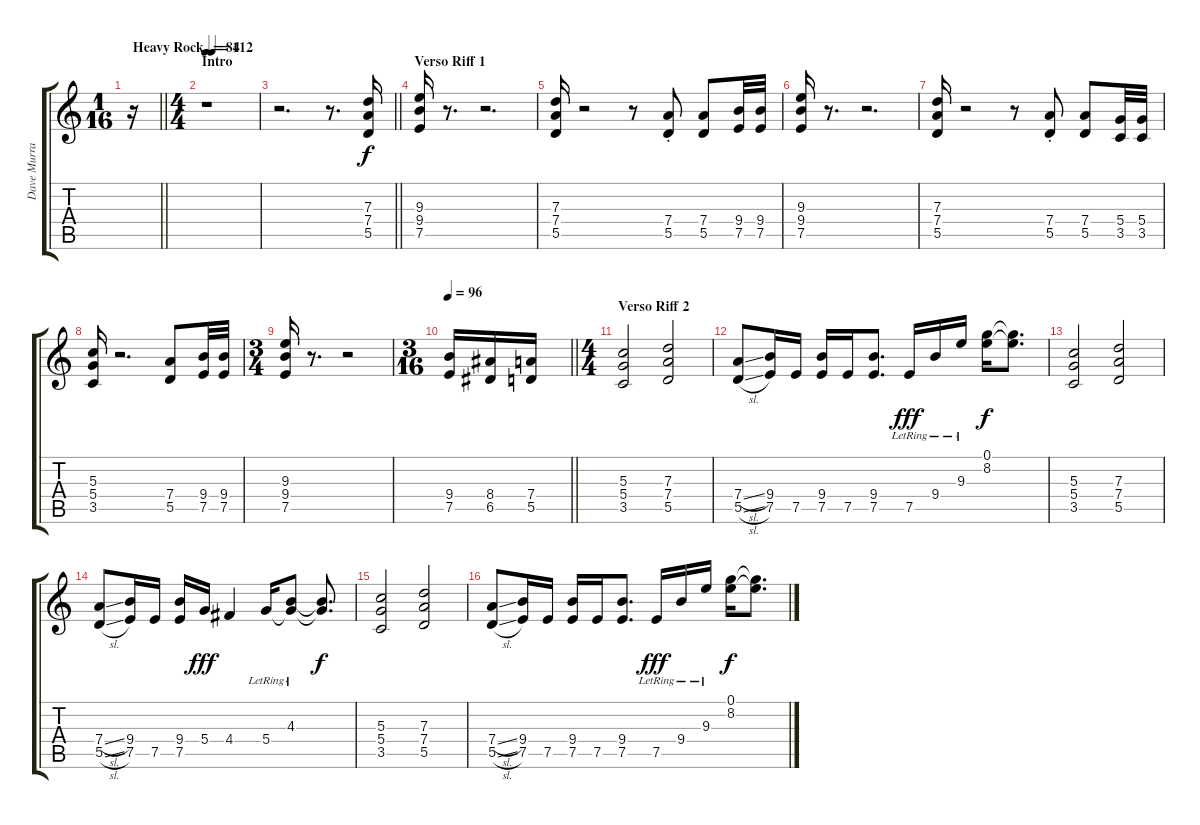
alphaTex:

\track ("Dave Murray" "Dave Murra") {instrument distortionguitar}
\staff {score tabs}
\tuning (E4 B3 G3 D3 A2 E2) {hide}
\ts (1 16)
\tempo (112 "Heavy Rock")
\clef g2
\barLineRight lightlight
\ks c
r.16{dy f instrument distortionguitar} |
\ts (4 4)
\section ("" "Intro")
\tempo 84
r.1 |
\barLineRight lightlight
r.2{d} r.8{d} (7.3 7.4 5.5).16 |
\section ("" "Verso Riff 1")
(9.3 9.4 7.5).16 r.8{d} r.2{d} |
(7.3 7.4 5.5).16 r.2 r.8 (7.4{st} 5.5{st}).8 (7.4 5.5).8 (9.4 7.5).32 (9.4 7.5).32 |
(9.3 9.4 7.5).16 r.8{d} r.2{d} |
(7.3 7.4 5.5).16 r.2 r.8 (7.4{st} 5.5{st}).8 (7.4 5.5).8 (5.4 3.5).32 (5.4 3.5).32 |
(5.3 5.4 3.5).16 r.2{d} (7.4 5.5).8 (9.4 7.5).32 (9.4 7.5).32 |
\ts (3 4)
(9.3 9.4 7.5).16 r.8{d} r.2 |
\ts (3 16)
\tempo 96
\barLineRight lightlight
(9.4 7.5).16 (8.4 6.5).16 (7.4 5.5).16 |
\ts (4 4)
\section ("" "Verso Riff 2")
(5.3 5.4 3.5).2 (7.3 7.4 5.5).2 |
(7.4{sl} 5.5{sl}).8 (9.4 7.5).16 7.5.16 (9.4 7.5).16 7.5.16 (9.4 7.5).8{d} 7.5{lr}.16{dy fff} 9.4{lr}.16 9.3{lr}.16 (0.1 8.2).16{dy f} (0.1{t} 8.2{t}).8{d} |
(5.3 5.4 3.5).2 (7.3 7.4 5.5).2 |
(7.4{sl} 5.5{sl}).8 (9.4 7.5).16 7.5.16 (9.4 7.5).16 5.4.16{dy fff} 4.4.4 5.4{lr}.16 (4.3{lr} 5.4{t}).8 (4.3{t} 5.4{t}).8{d dy f} |
(5.3 5.4 3.5).2 (7.3 7.4 5.5).2 |
(7.4{sl} 5.5{sl}).8 (9.4 7.5).16 7.5.16 (9.4 7.5).16 7.5.16 (9.4 7.5).8{d} 7.5{lr}.16{dy fff} 9.4{lr}.16 9.3{lr}.16 (0.1 8.2).16{dy f} (0.1{t} 8.2{t}).8{d}
